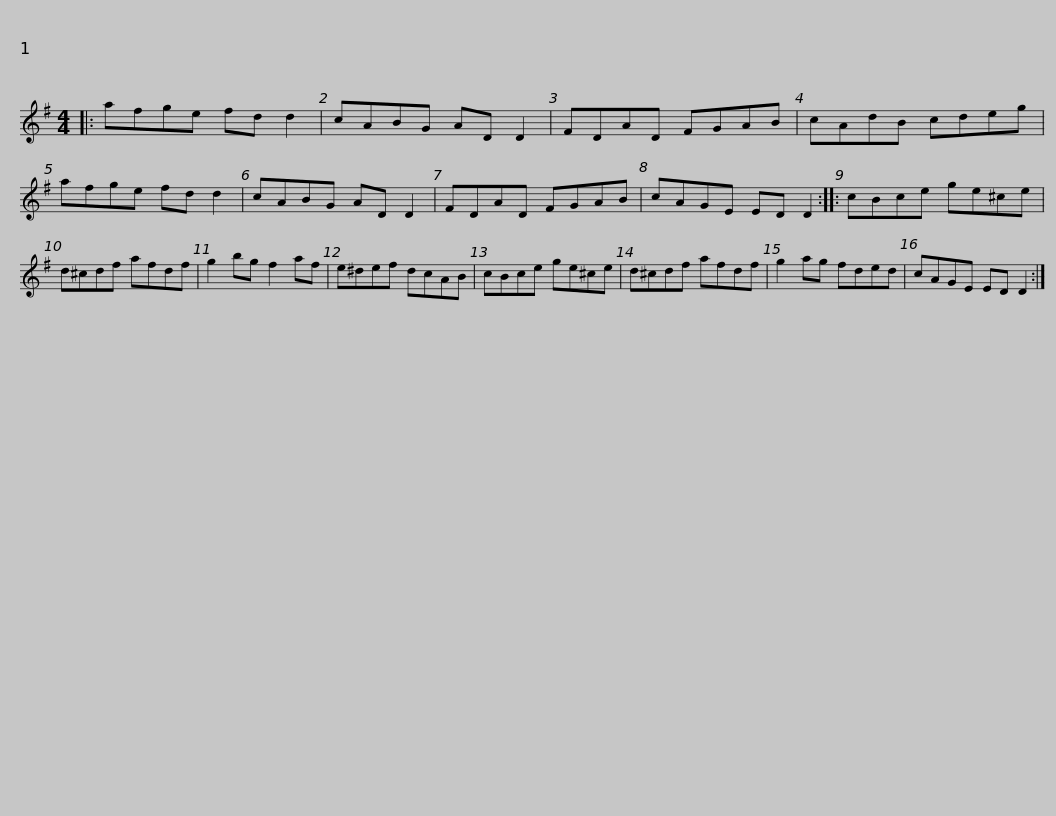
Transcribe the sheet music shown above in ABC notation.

X:1
L:1/8
M:4/4
I:linebreak $
K:G
V:1 treble
V:1
|: afge fd d2 | cABG AD D2 | FDAD FGAB | cAdB cdeg | afge fd d2 | %5
 cABG AD D2 |$ FDAD FGAB | cAGE ED D2 :: cBce ge^ce | d^cdf afdf | %10
 g2 bg f2 af |$ e^def dcAB | cBce ge^ce | d^cdf afdf | g2 ag fded | %15
 cAGE ED D2 :| %16
